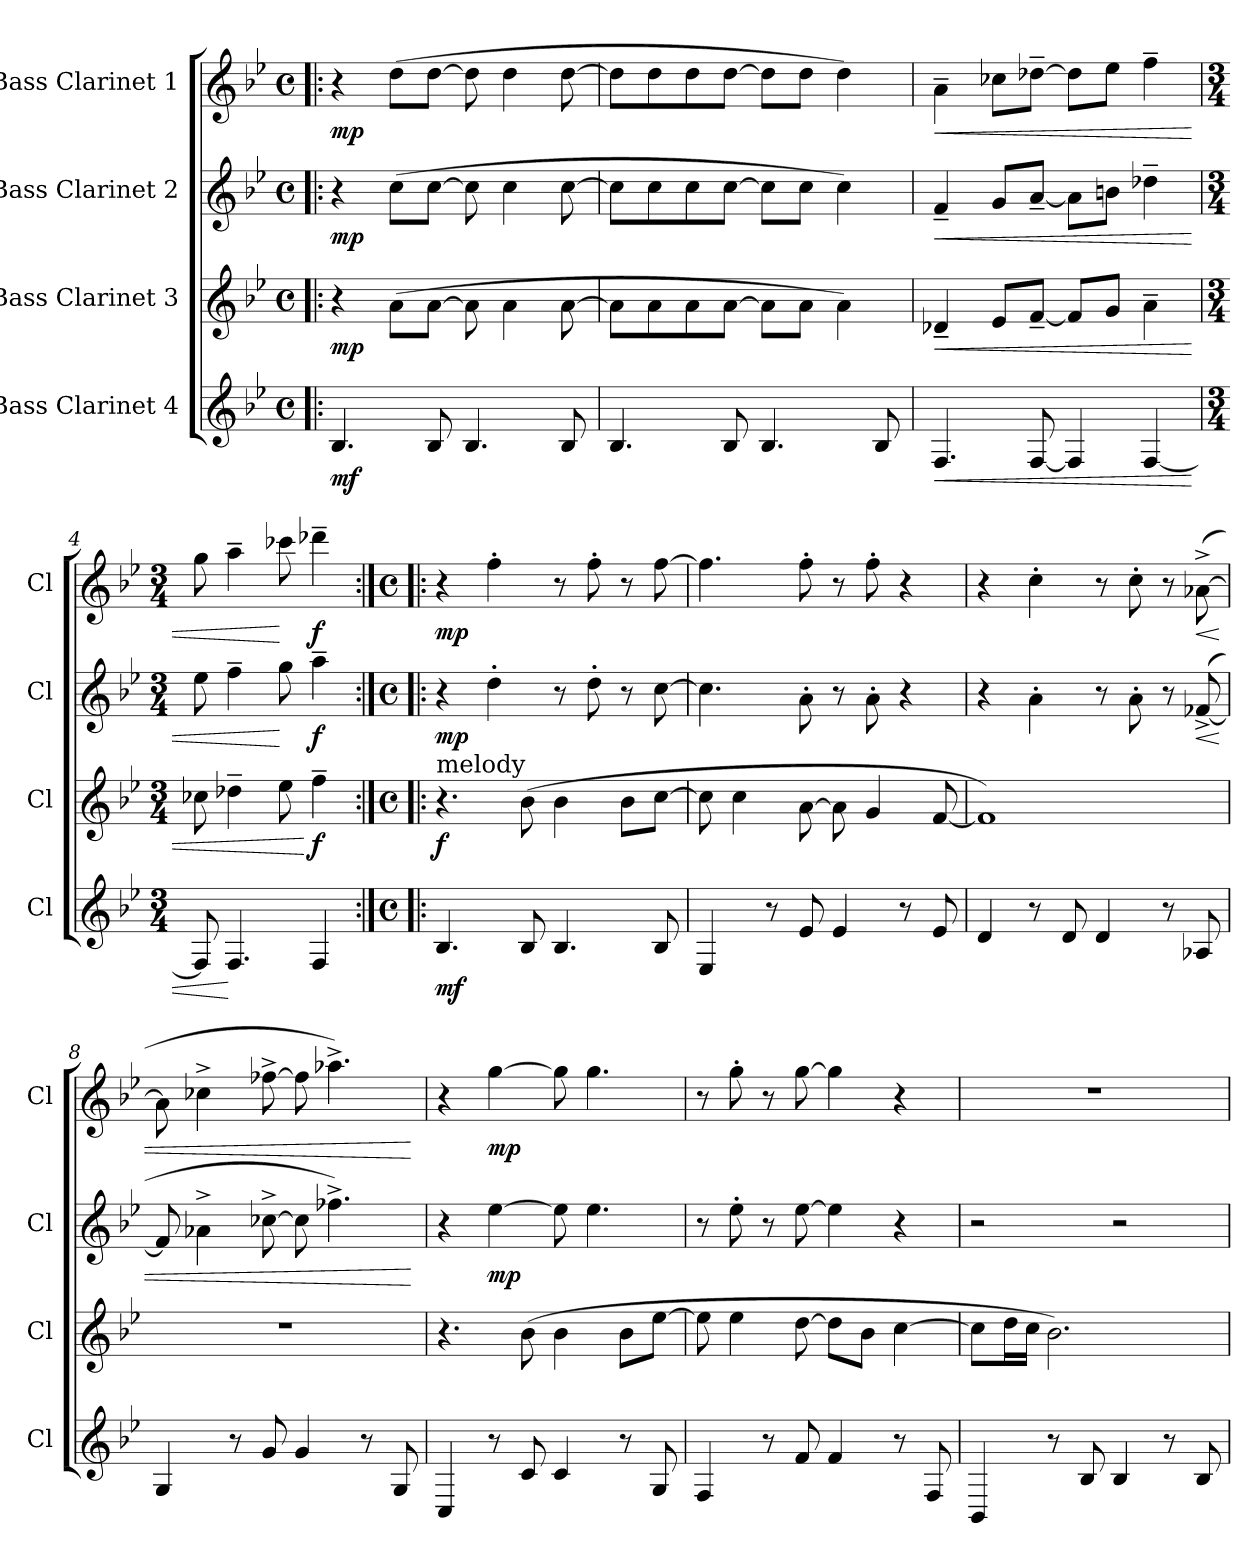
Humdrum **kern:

**kern	**dynam	**kern	**dynam	**kern	**dynam	**kern	**dynam
*part4	*part4	*part3	*part3	*part2	*part2	*part1	*part1
*staff4	*staff4	*staff3	*staff3	*staff2	*staff2	*staff1	*staff1
*I"Bass Clarinet 4	*	*I"Bass Clarinet 3	*	*I"Bass Clarinet 2	*	*I"Bass Clarinet 1	*
*I'Cl	*	*I'Cl	*	*I'Cl	*	*I'Cl	*
*clefG2	*	*clefG2	*	*clefG2	*	*clefG2	*
*ITrd8c14	*	*ITrd8c14	*	*ITrd8c14	*	*ITrd8c14	*
*k[b-e-]	*	*k[b-e-]	*	*k[b-e-]	*	*k[b-e-]	*
*B-:	*	*B-:	*	*B-:	*	*B-:	*
*M4/4	*	*M4/4	*	*M4/4	*	*M4/4	*
*met(c)	*	*met(c)	*	*met(c)	*	*met(c)	*
*MM140	*	*MM140	*	*MM140	*	*MM140	*
=1!|:	=1!|:	=1!|:	=1!|:	=1!|:	=1!|:	=1!|:	=1!|:
!	!LO:DY:b	!	!LO:DY:b	!	!LO:DY:b	!	!LO:DY:b
4.BB-/	mf	4r	mp	4r	mp	4r	mp
.	.	(>8A\L	.	(>8c\L	.	(>8d\L	.
8BB-/	.	[8A\J	.	[8c\J	.	[8d\J	.
4.BB-/	.	8A\]	.	8c\]	.	8d\]	.
.	.	4A\	.	4c\	.	4d\	.
8BB-/	.	[8A\	.	[8c\	.	[8d\	.
=2	=2	=2	=2	=2	=2	=2	=2
4.BB-/	.	8A\L]	.	8c\L]	.	8d\L]	.
.	.	8A\	.	8c\	.	8d\	.
.	.	8A\	.	8c\	.	8d\	.
8BB-/	.	[8A\J	.	[8c\J	.	[8d\J	.
4.BB-/	.	8A\L]	.	8c\L]	.	8d\L]	.
.	.	8A\J	.	8c\J	.	8d\J	.
.	.	4A\)	.	4c\)	.	4d\)	.
8BB-/	.	.	.	.	.	.	.
=3	=3	=3	=3	=3	=3	=3	=3
!	!LO:HP:b	!	!LO:HP:b	!	!LO:HP:b	!	!LO:HP:b
4.FF/	<	4D-X~</	<	4F~</	<	4A~>\	<
.	.	8E-/L	.	8G/L	.	8c-X\L	.
[8FF/	.	[8F~</J	.	[8A~</J	.	[8d-X~>\J	.
4FF/]	.	8F/L]	.	8A\L]	.	8d-\L]	.
.	.	8G/J	.	8Bn\J	.	8e-\J	.
[4FF/	.	4A~>\	.	4d-X~>\	.	4f~>\	.
=4	=4	=4	=4	=4	=4	=4	=4
*M3/4	*	*M3/4	*	*M3/4	*	*M3/4	*
8FF/]	.	8c-X\	.	8e-\	.	8g\	.
4.FF/	[	4d-X~>\	.	4f~>\	.	4a~>\	.
.	.	8e-\	.	8g\	[	8cc-X\	[
!	!	!	!LO:DY:n=1:b	!	!LO:DY:b	!	!LO:DY:b
4FF/	.	4f~>\	[ f	4a~>\	f	4dd-X~>\	f
!!LO:LB:g=z
=5:|!|:	=5:|!|:	=5:|!|:	=5:|!|:	=5:|!|:	=5:|!|:	=5:|!|:	=5:|!|:
*M4/4	*	*M4/4	*	*M4/4	*	*M4/4	*
*met(c)	*	*met(c)	*	*met(c)	*	*met(c)	*
!	!	!LO:TX:a:t=melody	!	!	!	!	!
!	!LO:DY:b	!	!LO:DY:b	!	!LO:DY:b	!	!LO:DY:b
4.BB-/	mf	4.r	f	4r	mp	4r	mp
.	.	.	.	4d'>\	.	4f'>\	.
8BB-/	.	(>8B-\	.	.	.	.	.
4.BB-/	.	4B-\	.	8r	.	8r	.
.	.	.	.	8d'>\	.	8f'>\	.
.	.	8B-\L	.	8r	.	8r	.
8BB-/	.	[8c\J	.	[8c\	.	[8f\	.
=6	=6	=6	=6	=6	=6	=6	=6
4EE-/	.	8c\]	.	4.c\]	.	4.f\]	.
.	.	4c\	.	.	.	.	.
8r	.	.	.	.	.	.	.
8E-/	.	[8A\	.	8A'>\	.	8f'>\	.
4E-/	.	8A\]	.	8r	.	8r	.
.	.	4G/	.	8A'>\	.	8f'>\	.
8r	.	.	.	4r	.	4r	.
8E-/	.	[8F/	.	.	.	.	.
=7	=7	=7	=7	=7	=7	=7	=7
4D/	.	1F])	.	4r	.	4r	.
8r	.	.	.	4A'>\	.	4c'>\	.
8D/	.	.	.	.	.	.	.
4D/	.	.	.	8r	.	8r	.
.	.	.	.	8A'>\	.	8c'>\	.
8r	.	.	.	8r	.	8r	.
!	!	!	!	!	!LO:HP:b	!	!LO:HP:b
8AA-X/	.	.	.	(>[8F-X^</	<	(>[8A-X^>\	<
=8	=8	=8	=8	=8	=8	=8	=8
4GG/	.	1r	.	8F-/]	.	8A-\]	.
.	.	.	.	4A-X^>\	.	4c-X^>\	.
8r	.	.	.	.	.	.	.
8G/	.	.	.	[8c-X^>\	.	[8f-X^>\	.
4G/	.	.	.	8c-\]	.	8f-\]	.
.	.	.	.	4.f-X^>\)	.	4.a-X^>\)	.
8r	.	.	.	.	.	.	.
8GG/	.	.	.	.	.	.	.
.	.	.	.	.	[	.	[
=9	=9	=9	=9	=9	=9	=9	=9
4CC/	.	4.r	.	4r	.	4r	.
!	!	!	!	!	!LO:DY:b	!	!LO:DY:b
8r	.	.	.	[4e-\	mp	[4g\	mp
8C/	.	(>8B-\	.	.	.	.	.
4C/	.	4B-\	.	8e-\]	.	8g\]	.
.	.	.	.	4.e-\	.	4.g\	.
8r	.	8B-\L	.	.	.	.	.
8GG/	.	[8e-\J	.	.	.	.	.
=10	=10	=10	=10	=10	=10	=10	=10
4FF/	.	8e-\]	.	8r	.	8r	.
.	.	4e-\	.	8e-'>\	.	8g'>\	.
8r	.	.	.	8r	.	8r	.
8F/	.	[8d\	.	[8e-\	.	[8g\	.
4F/	.	8d\L]	.	4e-\]	.	4g\]	.
.	.	8B-\J	.	.	.	.	.
8r	.	[4c\	.	4r	.	4r	.
8FF/	.	.	.	.	.	.	.
=11	=11	=11	=11	=11	=11	=11	=11
4BBB-/	.	8c\L]	.	2r	.	1r	.
.	.	16d\L	.	.	.	.	.
.	.	16c\JJ	.	.	.	.	.
8r	.	2.B-\)	.	.	.	.	.
8BB-/	.	.	.	.	.	.	.
4BB-/	.	.	.	2r	.	.	.
8r	.	.	.	.	.	.	.
8BB-/	.	.	.	.	.	.	.
=	=	=	=	=	=	=	=
*-	*-	*-	*-	*-	*-	*-	*-
